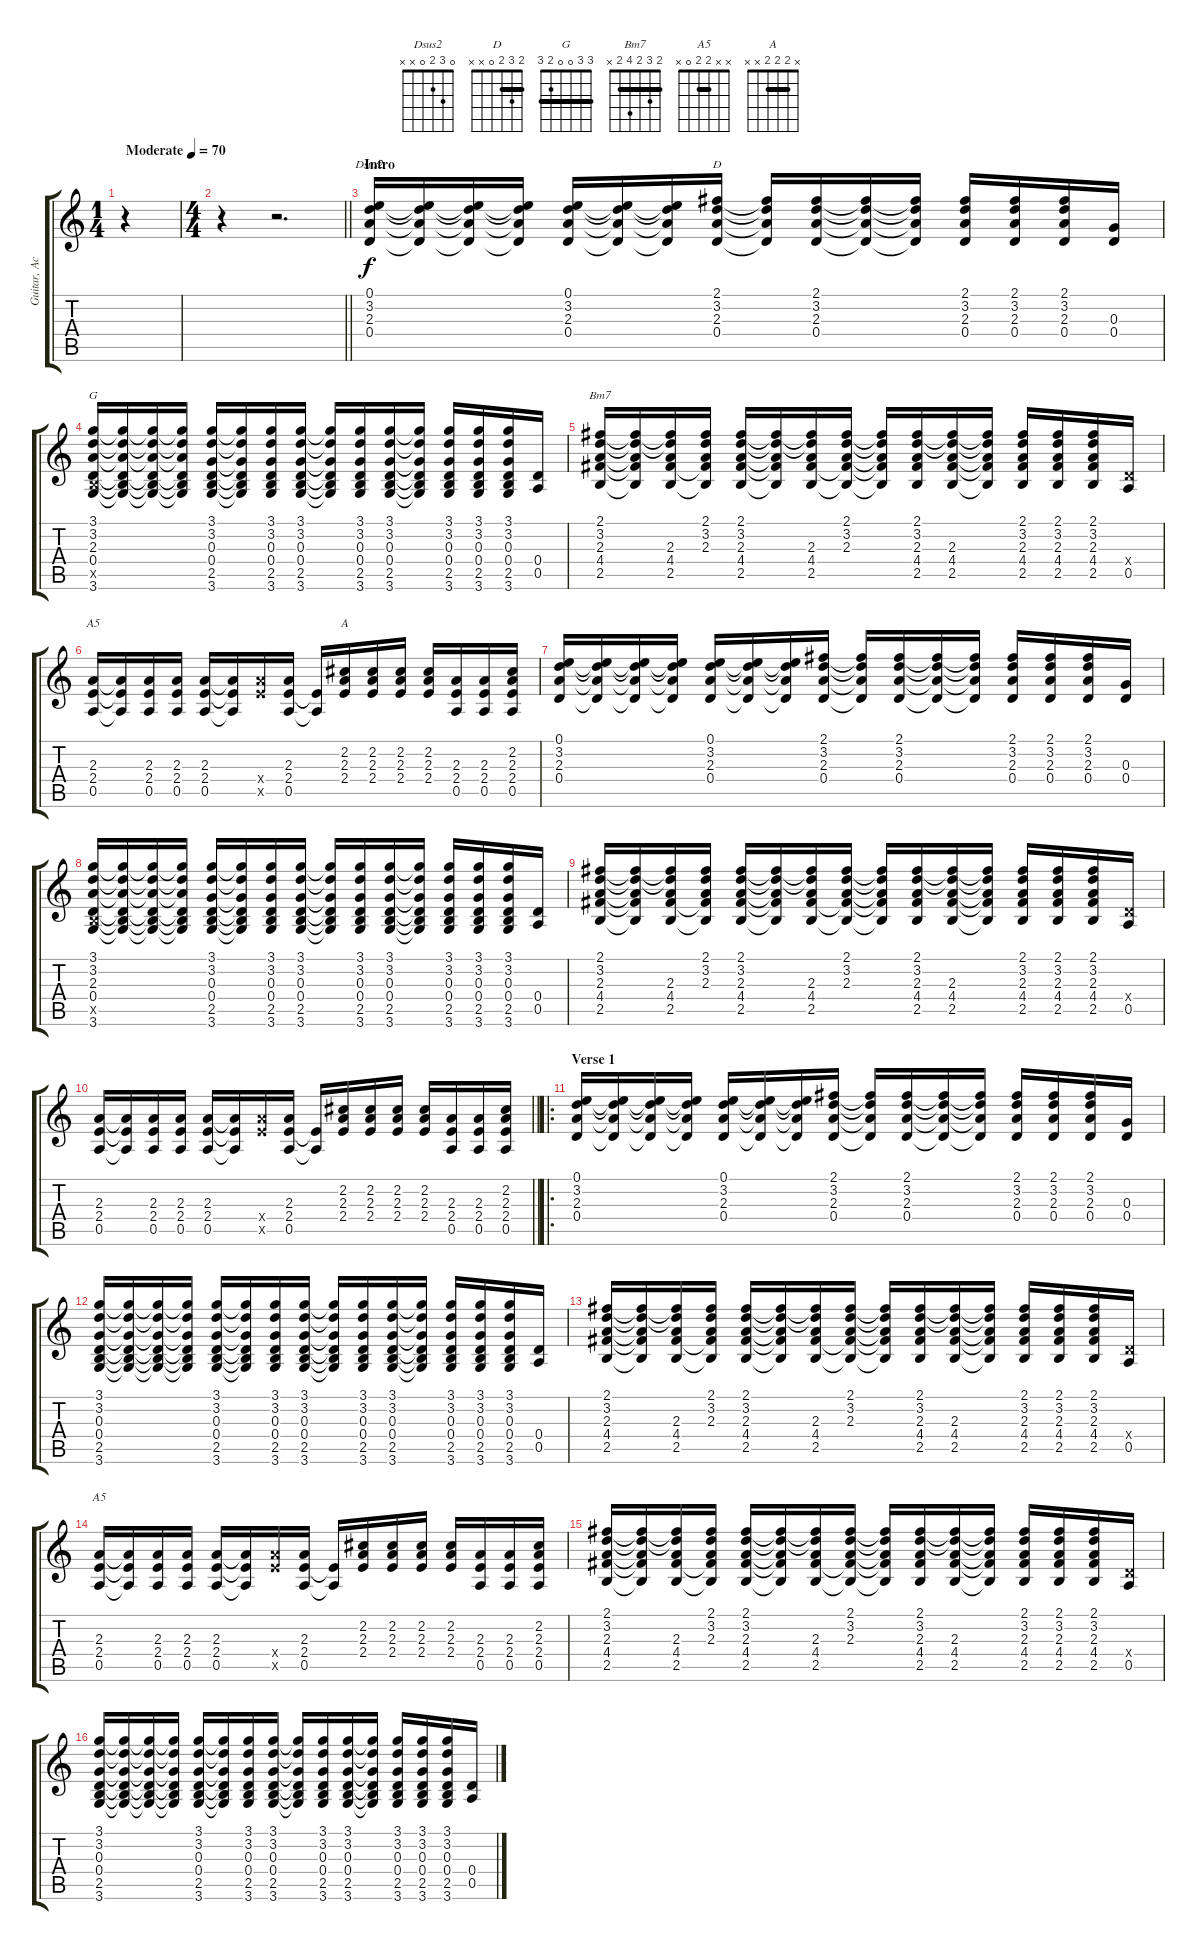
\track ("Guitar, Acoustic" "Guitar, Ac") {instrument acousticguitarsteel}
\staff {score tabs}
\tuning (E4 B3 G3 D3 A2 E2) {hide}
\chord ("Dsus2" 0 3 2 0 x x)
\chord ("D" 2 3 2 0 x x) {barre 2}
\chord ("G" 3 3 0 0 2 3) {barre 3}
\chord ("Bm7" 2 3 2 4 2 x) {barre 2}
\chord ("A5" x x x 7 7 5) {firstfret 5 barre 7}
\chord ("A" x 2 2 2 x x) {barre 2}
\chord ("A5" x x 2 2 0 x) {barre 2}
\voice
\ts (1 4)
\tempo (70 "Moderate")
\clef g2
\ks c
r.4{dy f instrument acousticguitarsteel} |
\ts (4 4)
\barLineRight lightlight
r.4 r.2{d} |
\section ("" "Intro")
(0.1 3.2 2.3 0.4).16{ch "Dsus2"} (0.1{t} 3.2{t} 2.3{t} 0.4{t}).16 (0.1{t} 3.2{t} 2.3{t} 0.4{t}).16 (0.1{t} 3.2{t} 2.3{t} 0.4{t}).16 (0.1 3.2 2.3 0.4).16 (0.1{t} 3.2{t} 2.3{t} 0.4{t}).16 (0.1{t} 3.2{t} 2.3{t} 0.4{t}).16 (2.1 3.2 2.3 0.4).16{ch "D"} (2.1{t} 3.2{t} 2.3{t} 0.4{t}).16 (2.1 3.2 2.3 0.4).16 (2.1{t} 3.2{t} 2.3{t} 0.4{t}).16 (2.1{t} 3.2{t} 2.3{t} 0.4{t}).16 (2.1 3.2 2.3 0.4).16 (2.1 3.2 2.3 0.4).16 (2.1 3.2 2.3 0.4).16 (0.3 0.4).16 |
(3.1 3.2 2.3 0.4 2.5{x} 3.6).16{ch "G"} (3.1{t} 3.2{t} 2.3{t} 0.4{t} 2.5{t} 3.6{t}).16 (3.1{t} 3.2{t} 2.3{t} 0.4{t} 2.5{t} 3.6{t}).16 (3.1{t} 3.2{t} 2.3{t} 0.4{t} 2.5{t} 3.6{t}).16 (3.1 3.2 0.3 0.4 2.5 3.6).16 (3.1{t} 3.2{t} 0.3{t} 0.4{t} 2.5{t} 3.6{t}).16 (3.1 3.2 0.3 0.4 2.5 3.6).16 (3.1 3.2 0.3 0.4 2.5 3.6).16 (3.1{t} 3.2{t} 0.3{t} 0.4{t} 2.5{t} 3.6{t}).16 (3.1 3.2 0.3 0.4 2.5 3.6).16 (3.1 3.2 0.3 0.4 2.5 3.6).16 (3.1{t} 3.2{t} 0.3{t} 0.4{t} 2.5{t} 3.6{t}).16 (3.1 3.2 0.3 0.4 2.5 3.6).16 (3.1 3.2 0.3 0.4 2.5 3.6).16 (3.1 3.2 0.3 0.4 2.5 3.6).16 (0.4 0.5).16 |
(2.1 3.2 2.3 4.4 2.5).16{ch "Bm7"} (2.1{t} 3.2{t} 2.3{t} 4.4{t} 2.5{t}).16 (2.1{t} 3.2{t} 2.3 4.4 2.5).16 (2.1 3.2 2.3 4.4{t} 2.5{t}).16 (2.1 3.2 2.3 4.4 2.5).16 (2.1{t} 3.2{t} 2.3{t} 4.4{t} 2.5{t}).16 (2.1{t} 3.2{t} 2.3 4.4 2.5).16 (2.1 3.2 2.3 4.4{t} 2.5{t}).16 (2.1{t} 3.2{t} 2.3{t} 4.4{t} 2.5{t}).16 (2.1 3.2 2.3 4.4 2.5).16 (2.1{t} 3.2{t} 2.3 4.4 2.5).16 (2.1{t} 3.2{t} 2.3{t} 4.4{t} 2.5{t}).16 (2.1 3.2 2.3 4.4 2.5).16 (2.1 3.2 2.3 4.4 2.5).16 (2.1 3.2 2.3 4.4 2.5).16 (0.4{x} 0.5).16 |
(2.3 2.4 0.5).16{ch "A5"} (2.3{t} 2.4{t} 0.5{t}).16 (2.3 2.4 0.5).16 (2.3 2.4 0.5).16 (2.3 2.4 0.5).16 (2.3{t} 2.4{t} 0.5{t}).16 (7.4{x} 7.5{x}).16 (2.3 2.4 0.5).16 (2.4{t} 0.5{t}).16 (2.2 2.3 2.4).16{ch "A"} (2.2 2.3 2.4).16 (2.2 2.3 2.4).16 (2.2 2.3 2.4).16 (2.3 2.4 0.5).16 (2.3 2.4 0.5).16 (2.2 2.3 2.4 0.5).16 |
(0.1 3.2 2.3 0.4).16 (0.1{t} 3.2{t} 2.3{t} 0.4{t}).16 (0.1{t} 3.2{t} 2.3{t} 0.4{t}).16 (0.1{t} 3.2{t} 2.3{t} 0.4{t}).16 (0.1 3.2 2.3 0.4).16 (0.1{t} 3.2{t} 2.3{t} 0.4{t}).16 (0.1{t} 3.2{t} 2.3{t} 0.4{t}).16 (2.1 3.2 2.3 0.4).16 (2.1{t} 3.2{t} 2.3{t} 0.4{t}).16 (2.1 3.2 2.3 0.4).16 (2.1{t} 3.2{t} 2.3{t} 0.4{t}).16 (2.1{t} 3.2{t} 2.3{t} 0.4{t}).16 (2.1 3.2 2.3 0.4).16 (2.1 3.2 2.3 0.4).16 (2.1 3.2 2.3 0.4).16 (0.3 0.4).16 |
(3.1 3.2 2.3 0.4 2.5{x} 3.6).16 (3.1{t} 3.2{t} 2.3{t} 0.4{t} 2.5{t} 3.6{t}).16 (3.1{t} 3.2{t} 2.3{t} 0.4{t} 2.5{t} 3.6{t}).16 (3.1{t} 3.2{t} 2.3{t} 0.4{t} 2.5{t} 3.6{t}).16 (3.1 3.2 0.3 0.4 2.5 3.6).16 (3.1{t} 3.2{t} 0.3{t} 0.4{t} 2.5{t} 3.6{t}).16 (3.1 3.2 0.3 0.4 2.5 3.6).16 (3.1 3.2 0.3 0.4 2.5 3.6).16 (3.1{t} 3.2{t} 0.3{t} 0.4{t} 2.5{t} 3.6{t}).16 (3.1 3.2 0.3 0.4 2.5 3.6).16 (3.1 3.2 0.3 0.4 2.5 3.6).16 (3.1{t} 3.2{t} 0.3{t} 0.4{t} 2.5{t} 3.6{t}).16 (3.1 3.2 0.3 0.4 2.5 3.6).16 (3.1 3.2 0.3 0.4 2.5 3.6).16 (3.1 3.2 0.3 0.4 2.5 3.6).16 (0.4 0.5).16 |
(2.1 3.2 2.3 4.4 2.5).16 (2.1{t} 3.2{t} 2.3{t} 4.4{t} 2.5{t}).16 (2.1{t} 3.2{t} 2.3 4.4 2.5).16 (2.1 3.2 2.3 4.4{t} 2.5{t}).16 (2.1 3.2 2.3 4.4 2.5).16 (2.1{t} 3.2{t} 2.3{t} 4.4{t} 2.5{t}).16 (2.1{t} 3.2{t} 2.3 4.4 2.5).16 (2.1 3.2 2.3 4.4{t} 2.5{t}).16 (2.1{t} 3.2{t} 2.3{t} 4.4{t} 2.5{t}).16 (2.1 3.2 2.3 4.4 2.5).16 (2.1{t} 3.2{t} 2.3 4.4 2.5).16 (2.1{t} 3.2{t} 2.3{t} 4.4{t} 2.5{t}).16 (2.1 3.2 2.3 4.4 2.5).16 (2.1 3.2 2.3 4.4 2.5).16 (2.1 3.2 2.3 4.4 2.5).16 (0.4{x} 0.5).16 |
\barLineRight lightlight
(2.3 2.4 0.5).16 (2.3{t} 2.4{t} 0.5{t}).16 (2.3 2.4 0.5).16 (2.3 2.4 0.5).16 (2.3 2.4 0.5).16 (2.3{t} 2.4{t} 0.5{t}).16 (7.4{x} 7.5{x}).16 (2.3 2.4 0.5).16 (2.4{t} 0.5{t}).16 (2.2 2.3 2.4).16 (2.2 2.3 2.4).16 (2.2 2.3 2.4).16 (2.2 2.3 2.4).16 (2.3 2.4 0.5).16 (2.3 2.4 0.5).16 (2.2 2.3 2.4 0.5).16 |
\ro
\section ("" "Verse 1")
(0.1 3.2 2.3 0.4).16 (0.1{t} 3.2{t} 2.3{t} 0.4{t}).16 (0.1{t} 3.2{t} 2.3{t} 0.4{t}).16 (0.1{t} 3.2{t} 2.3{t} 0.4{t}).16 (0.1 3.2 2.3 0.4).16 (0.1{t} 3.2{t} 2.3{t} 0.4{t}).16 (0.1{t} 3.2{t} 2.3{t} 0.4{t}).16 (2.1 3.2 2.3 0.4).16 (2.1{t} 3.2{t} 2.3{t} 0.4{t}).16 (2.1 3.2 2.3 0.4).16 (2.1{t} 3.2{t} 2.3{t} 0.4{t}).16 (2.1{t} 3.2{t} 2.3{t} 0.4{t}).16 (2.1 3.2 2.3 0.4).16 (2.1 3.2 2.3 0.4).16 (2.1 3.2 2.3 0.4).16 (0.3 0.4).16 |
(3.1 3.2 0.3 0.4 2.5 3.6).16 (3.1{t} 3.2{t} 0.3{t} 0.4{t} 2.5{t} 3.6{t}).16 (3.1{t} 3.2{t} 0.3{t} 0.4{t} 2.5{t} 3.6{t}).16 (3.1{t} 3.2{t} 0.3{t} 0.4{t} 2.5{t} 3.6{t}).16 (3.1 3.2 0.3 0.4 2.5 3.6).16 (3.1{t} 3.2{t} 0.3{t} 0.4{t} 2.5{t} 3.6{t}).16 (3.1 3.2 0.3 0.4 2.5 3.6).16 (3.1 3.2 0.3 0.4 2.5 3.6).16 (3.1{t} 3.2{t} 0.3{t} 0.4{t} 2.5{t} 3.6{t}).16 (3.1 3.2 0.3 0.4 2.5 3.6).16 (3.1 3.2 0.3 0.4 2.5 3.6).16 (3.1{t} 3.2{t} 0.3{t} 0.4{t} 2.5{t} 3.6{t}).16 (3.1 3.2 0.3 0.4 2.5 3.6).16 (3.1 3.2 0.3 0.4 2.5 3.6).16 (3.1 3.2 0.3 0.4 2.5 3.6).16 (0.4 0.5).16 |
(2.1 3.2 2.3 4.4 2.5).16 (2.1{t} 3.2{t} 2.3{t} 4.4{t} 2.5{t}).16 (2.1{t} 3.2{t} 2.3 4.4 2.5).16 (2.1 3.2 2.3 4.4{t} 2.5{t}).16 (2.1 3.2 2.3 4.4 2.5).16 (2.1{t} 3.2{t} 2.3{t} 4.4{t} 2.5{t}).16 (2.1{t} 3.2{t} 2.3 4.4 2.5).16 (2.1 3.2 2.3 4.4{t} 2.5{t}).16 (2.1{t} 3.2{t} 2.3{t} 4.4{t} 2.5{t}).16 (2.1 3.2 2.3 4.4 2.5).16 (2.1{t} 3.2{t} 2.3 4.4 2.5).16 (2.1{t} 3.2{t} 2.3{t} 4.4{t} 2.5{t}).16 (2.1 3.2 2.3 4.4 2.5).16 (2.1 3.2 2.3 4.4 2.5).16 (2.1 3.2 2.3 4.4 2.5).16 (0.4{x} 0.5).16 |
(2.3 2.4 0.5).16{ch "A5"} (2.3{t} 2.4{t} 0.5{t}).16 (2.3 2.4 0.5).16 (2.3 2.4 0.5).16 (2.3 2.4 0.5).16 (2.3{t} 2.4{t} 0.5{t}).16 (7.4{x} 7.5{x}).16 (2.3 2.4 0.5).16 (2.4{t} 0.5{t}).16 (2.2 2.3 2.4).16 (2.2 2.3 2.4).16 (2.2 2.3 2.4).16 (2.2 2.3 2.4).16 (2.3 2.4 0.5).16 (2.3 2.4 0.5).16 (2.2 2.3 2.4 0.5).16 |
(2.1 3.2 2.3 4.4 2.5).16 (2.1{t} 3.2{t} 2.3{t} 4.4{t} 2.5{t}).16 (2.1{t} 3.2{t} 2.3 4.4 2.5).16 (2.1 3.2 2.3 4.4{t} 2.5{t}).16 (2.1 3.2 2.3 4.4 2.5).16 (2.1{t} 3.2{t} 2.3{t} 4.4{t} 2.5{t}).16 (2.1{t} 3.2{t} 2.3 4.4 2.5).16 (2.1 3.2 2.3 4.4{t} 2.5{t}).16 (2.1{t} 3.2{t} 2.3{t} 4.4{t} 2.5{t}).16 (2.1 3.2 2.3 4.4 2.5).16 (2.1{t} 3.2{t} 2.3 4.4 2.5).16 (2.1{t} 3.2{t} 2.3{t} 4.4{t} 2.5{t}).16 (2.1 3.2 2.3 4.4 2.5).16 (2.1 3.2 2.3 4.4 2.5).16 (2.1 3.2 2.3 4.4 2.5).16 (0.4{x} 0.5).16 |
(3.1 3.2 0.3 0.4 2.5 3.6).16 (3.1{t} 3.2{t} 0.3{t} 0.4{t} 2.5{t} 3.6{t}).16 (3.1{t} 3.2{t} 0.3{t} 0.4{t} 2.5{t} 3.6{t}).16 (3.1{t} 3.2{t} 0.3{t} 0.4{t} 2.5{t} 3.6{t}).16 (3.1 3.2 0.3 0.4 2.5 3.6).16 (3.1{t} 3.2{t} 0.3{t} 0.4{t} 2.5{t} 3.6{t}).16 (3.1 3.2 0.3 0.4 2.5 3.6).16 (3.1 3.2 0.3 0.4 2.5 3.6).16 (3.1{t} 3.2{t} 0.3{t} 0.4{t} 2.5{t} 3.6{t}).16 (3.1 3.2 0.3 0.4 2.5 3.6).16 (3.1 3.2 0.3 0.4 2.5 3.6).16 (3.1{t} 3.2{t} 0.3{t} 0.4{t} 2.5{t} 3.6{t}).16 (3.1 3.2 0.3 0.4 2.5 3.6).16 (3.1 3.2 0.3 0.4 2.5 3.6).16 (3.1 3.2 0.3 0.4 2.5 3.6).16 (0.4 0.5).16
\voice
\clef g2
\ottava regular
\simile none
\ks c
r.4{dy f} |
\barLineRight lightlight
|
|
|
|
|
|
|
|
\barLineRight lightlight
|
|
|
|
|
|
